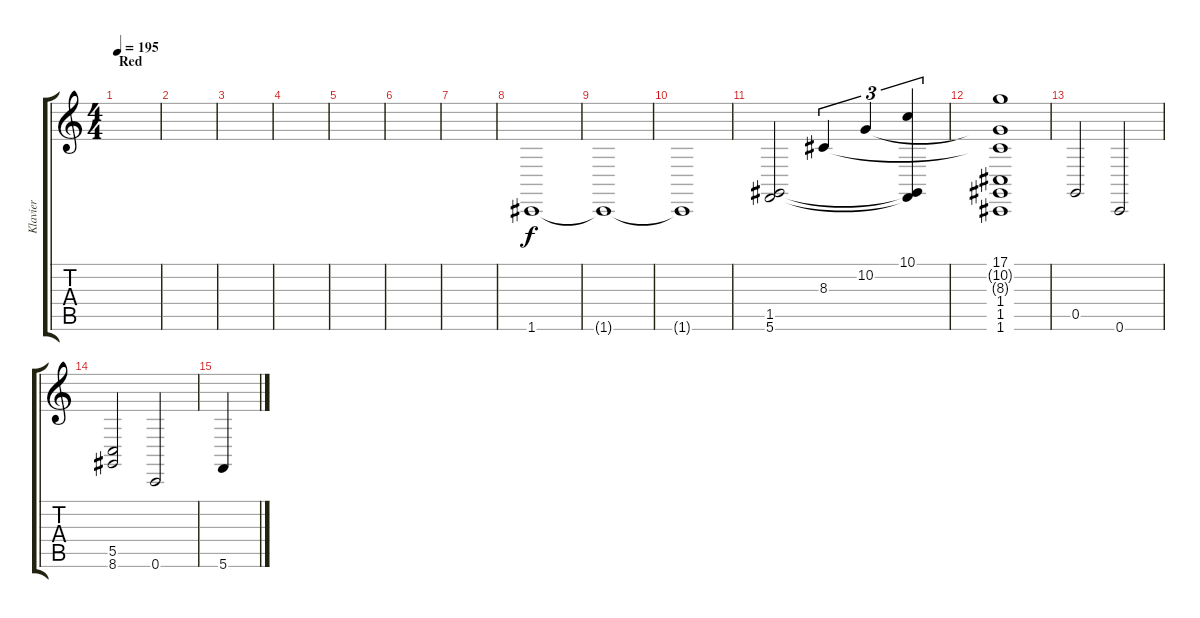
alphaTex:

\track ("Klavier" "Klavier") {instrument acousticgrandpiano}
\staff {score tabs}
\tuning (D4 A3 F3 C3 G2 C2) {hide}
\ts (4 4)
\section ("" "Red")
\tempo 195
\clef g2
\ks c
|
|
|
|
|
|
|
1.6.1 |
1.6{t}.1 |
1.6{t}.1 |
(1.5 5.6).2 8.3.4{tu (3 2)} 10.2.4{tu (3 2)} (10.1 1.5{t} 5.6{t}).4{tu (3 2)} |
(17.1 10.2{t} 8.3{t} 1.4 1.5 1.6).1 |
0.5.2 0.6.2 |
(5.5 8.6).2 0.6.2 |
5.6.4
